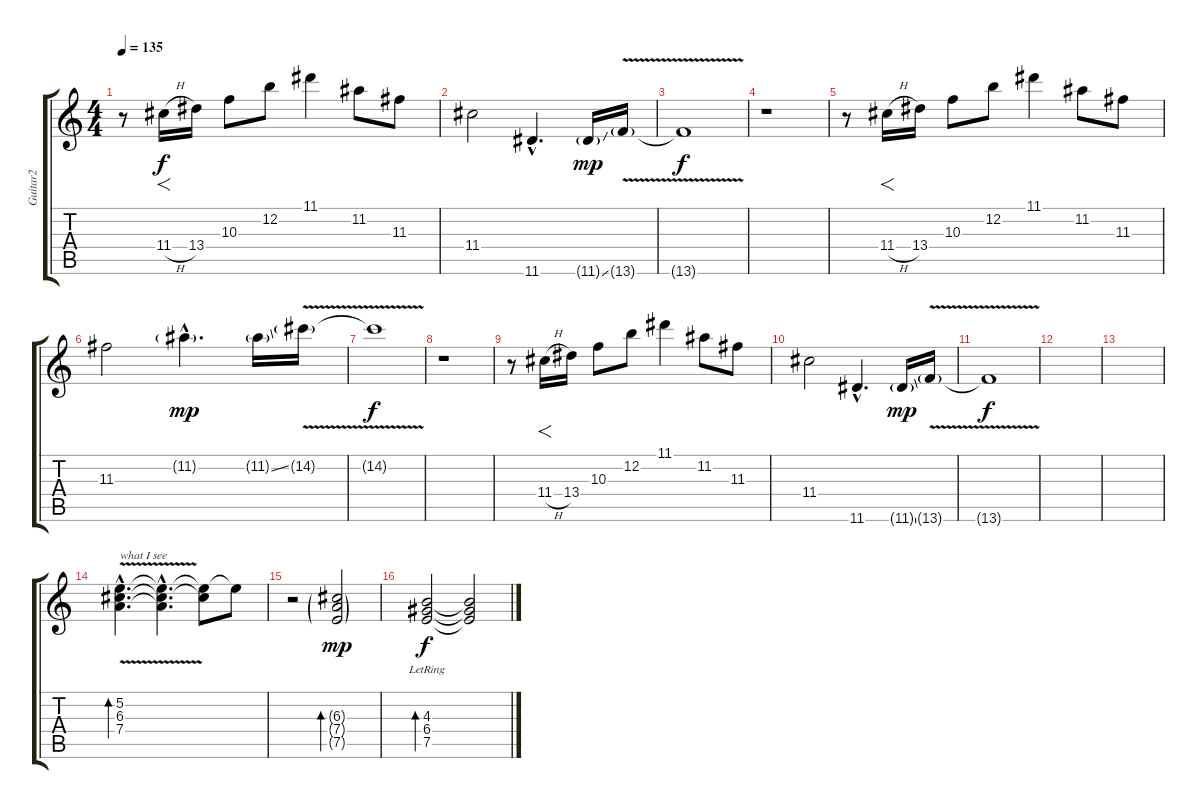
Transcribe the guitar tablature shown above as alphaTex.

\track ("Guitar2" "Guitar2") {instrument acousticguitarnylon}
\staff {score tabs}
\tuning (E4 B3 G3 D3 A2 E2) {hide}
\ts (4 4)
\tempo 135
\clef g2
\ks c
r.8{dy f} 11.4{h}.16{f} 13.4.16 10.3.8 12.2.8 11.1.4 11.2.8 11.3.8 |
11.4.2 11.6{hac}.4{d} 11.6{ss g}.16{dy mp} 13.6{v g}.16 |
13.6{t}.1{dy f} |
r.1 |
r.8 11.4{h}.16{f} 13.4.16 10.3.8 12.2.8 11.1.4 11.2.8 11.3.8 |
11.3.2 11.2{g hac}.4{d dy mp} 11.2{ss g}.16 14.2{v g}.16 |
14.2{t}.1{dy f} |
r.1 |
r.8 11.4{h}.16{f} 13.4.16 10.3.8 12.2.8 11.1.4 11.2.8 11.3.8 |
11.4.2 11.6{hac}.4{d} 11.6{ss g}.16{dy mp} 13.6{v g}.16 |
13.6{t}.1{dy f} |
|
|
(5.2{v hac} 6.3{hac} 7.4{hac}).4{d bd 240 txt "what I see"} (5.2{hac t} 6.3{hac t} 7.4{hac t}).4{d} (5.2{t} 6.3{t}).8 5.2{t}.8 |
r.2 (6.3{g} 7.4{g} 7.5{g}).2{bd 240 dy mp} |
(4.3{lr} 6.4 7.5).2{bd 120 dy f} (4.3{t} 6.4{t} 7.5{t}).2
